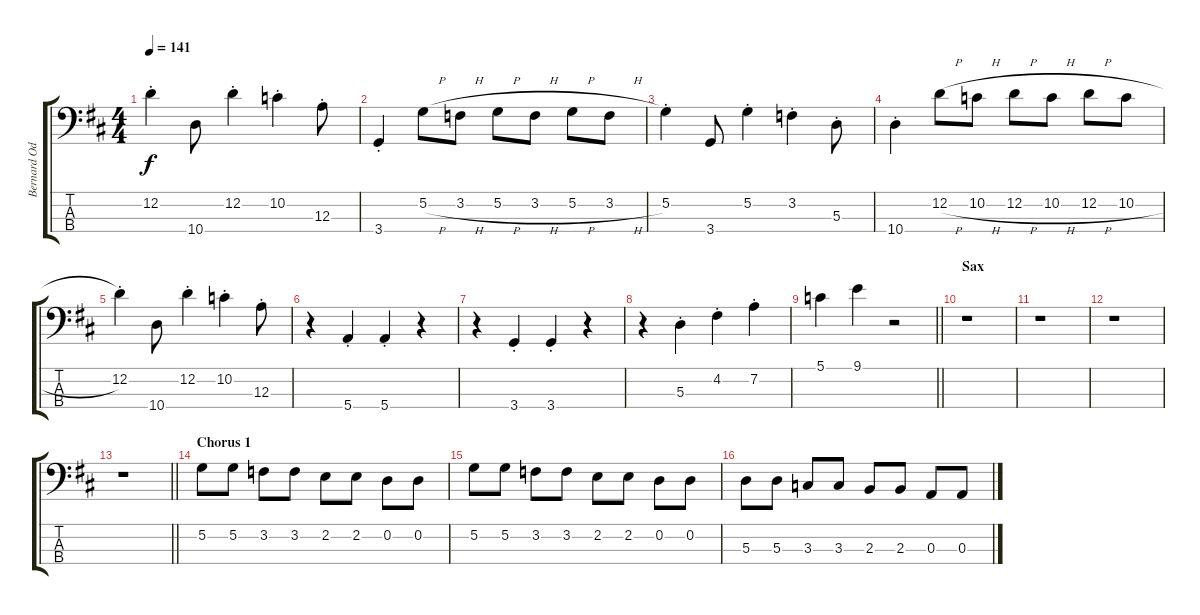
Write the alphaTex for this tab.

\track ("Bernard Odum - Bass" "Bernard Od") {instrument electricbassfinger}
\staff {score tabs}
\tuning (G2 D2 A1 E1) {hide}
\ts (4 4)
\tempo 141
\clef f4
\ks d
12.2{st}.4{dy f} 10.4.8 12.2{st}.4 10.2{st}.4 12.3{st}.8 |
3.4{st}.4 5.2{h}.8 3.2{h}.8 5.2{h}.8 3.2{h}.8 5.2{h}.8 3.2{h}.8 |
5.2{st}.4 3.4.8 5.2{st}.4 3.2{st}.4 5.3{st}.8 |
10.4{st}.4 12.2{h}.8 10.2{h}.8 12.2{h}.8 10.2{h}.8 12.2{h}.8 10.2{h}.8 |
12.2{st}.4 10.4.8 12.2{st}.4 10.2{st}.4 12.3{st}.8 |
r.4 5.4{st}.4 5.4{st}.4 r.4 |
r.4 3.4{st}.4 3.4{st}.4 r.4 |
r.4 5.3{st}.4 4.2{st}.4 7.2{st}.4 |
\barLineRight lightlight
5.1.4 9.1.4 r.2 |
\section ("" "Sax")
r.1 |
r.1 |
r.1 |
\barLineRight lightlight
r.1 |
\section ("" "Chorus 1")
5.2.8 5.2.8 3.2.8 3.2.8 2.2.8 2.2.8 0.2.8 0.2.8 |
5.2.8 5.2.8 3.2.8 3.2.8 2.2.8 2.2.8 0.2.8 0.2.8 |
5.3.8 5.3.8 3.3.8 3.3.8 2.3.8 2.3.8 0.3.8 0.3.8
